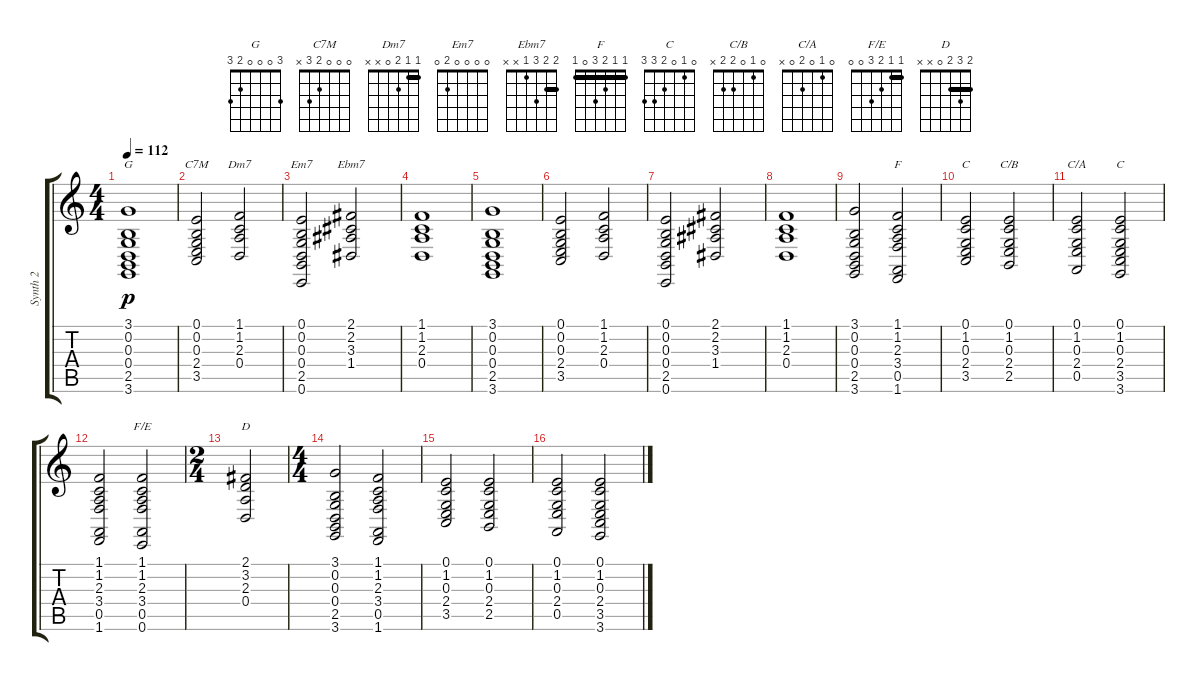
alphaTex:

\track ("Synth 2" "Synth 2") {instrument stringensemble1}
\staff {score tabs}
\tuning (E4 B3 G3 D3 A2 E2) {hide}
\chord ("G" 3 0 0 0 2 3)
\chord ("C7M" 0 0 0 2 3 x)
\chord ("Dm7" 1 1 2 0 x x) {barre 1}
\chord ("Em7" 0 0 0 0 2 0)
\chord ("Ebm7" 2 2 3 1 x x) {barre 2}
\chord ("F" 1 1 2 3 0 1) {barre 1}
\chord ("C" 0 1 0 2 3 x)
\chord ("C/B" 0 1 0 2 2 x)
\chord ("C/A" 0 1 0 2 0 x)
\chord ("C" 0 1 0 2 3 3)
\chord ("F/E" 1 1 2 3 0 0) {barre 1}
\chord ("D" 2 3 2 0 x x) {barre 2}
\ts (4 4)
\tempo 112
\clef g2
\ks c
(3.1 0.2 0.3 0.4 2.5 3.6).1{ch "G" dy p} |
(0.1 0.2 0.3 2.4 3.5).2{ch "C7M"} (1.1 1.2 2.3 0.4).2{ch "Dm7"} |
(0.1 0.2 0.3 0.4 2.5 0.6).2{ch "Em7"} (2.1 2.2 3.3 1.4).2{ch "Ebm7"} |
(1.1 1.2 2.3 0.4).1 |
(3.1 0.2 0.3 0.4 2.5 3.6).1 |
(0.1 0.2 0.3 2.4 3.5).2 (1.1 1.2 2.3 0.4).2 |
(0.1 0.2 0.3 0.4 2.5 0.6).2 (2.1 2.2 3.3 1.4).2 |
(1.1 1.2 2.3 0.4).1 |
(3.1 0.2 0.3 0.4 2.5 3.6).2 (1.1 1.2 2.3 3.4 0.5 1.6).2{ch "F"} |
(0.1 1.2 0.3 2.4 3.5).2{ch "C"} (0.1 1.2 0.3 2.4 2.5).2{ch "C/B"} |
(0.1 1.2 0.3 2.4 0.5).2{ch "C/A"} (0.1 1.2 0.3 2.4 3.5 3.6).2{ch "C"} |
(1.1 1.2 2.3 3.4 0.5 1.6).2 (1.1 1.2 2.3 3.4 0.5 0.6).2{ch "F/E"} |
\ts (2 4)
(2.1 3.2 2.3 0.4).2{ch "D"} |
\ts (4 4)
(3.1 0.2 0.3 0.4 2.5 3.6).2 (1.1 1.2 2.3 3.4 0.5 1.6).2 |
(0.1 1.2 0.3 2.4 3.5).2 (0.1 1.2 0.3 2.4 2.5).2 |
(0.1 1.2 0.3 2.4 0.5).2 (0.1 1.2 0.3 2.4 3.5 3.6).2
